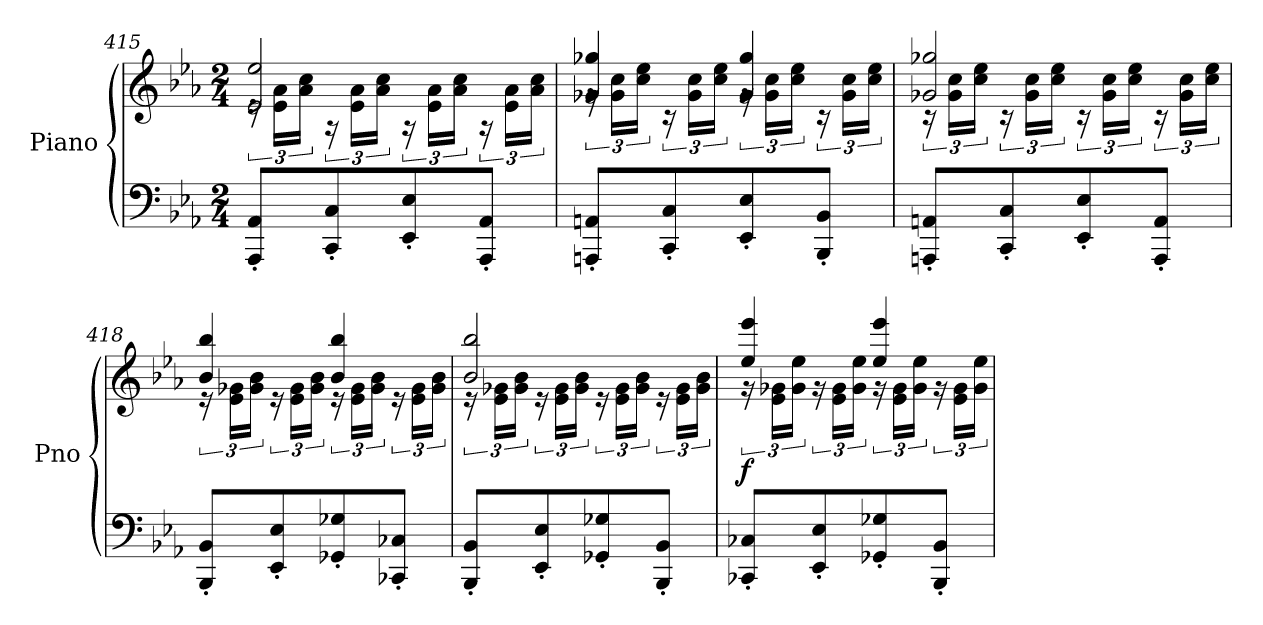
**kern	**kern	**dynam
*part1	*part1	*part1
*staff2	*staff1	*staff1/2
*I"Piano	*	*
*I'Pno	*	*
*clefF4	*clefG2	*
*k[b-e-a-]	*k[b-e-a-]	*
*M2/4	*M2/4	*
=415	=415	=415
*	*^	*
8AAA-/' 8AA-/'L	2e-/ 2ee-/	24re	.
.	.	24e-\ 24a-\LL	.
.	.	24a-\ 24cc\JJ	.
8CC/' 8C/'	.	24r	.
.	.	24e-\ 24a-\LL	.
.	.	24a-\ 24cc\JJ	.
8EE-/' 8E-/'	.	24r	.
.	.	24e-\ 24a-\LL	.
.	.	24a-\ 24cc\JJ	.
8AAA-/' 8AA-/'J	.	24r	.
.	.	24e-\ 24a-\LL	.
.	.	24a-\ 24cc\JJ	.
!!LO:LB:g=z	!!
=416	=416	=416	=416
8AAAn/' 8AAn/'L	4g-X/ 4gg-X/	24rg	.
.	.	24g-\ 24cc\LL	.
.	.	24cc\ 24ee-\JJ	.
8CC/' 8C/'	.	24r	.
.	.	24g-\ 24cc\LL	.
.	.	24cc\ 24ee-\JJ	.
8EE-/' 8E-/'	4g-/ 4gg-/	24rg	.
.	.	24g-\ 24cc\LL	.
.	.	24cc\ 24ee-\JJ	.
8BBB-/' 8BB-/'J	.	24r	.
.	.	24g-\ 24cc\LL	.
.	.	24cc\ 24ee-\JJ	.
=417	=417	=417	=417
8AAAn/' 8AAn/'L	2g-X/ 2gg-X/	24r	.
.	.	24g-\ 24cc\LL	.
.	.	24cc\ 24ee-\JJ	.
8CC/' 8C/'	.	24r	.
.	.	24g-\ 24cc\LL	.
.	.	24cc\ 24ee-\JJ	.
8EE-/' 8E-/'	.	24r	.
.	.	24g-\ 24cc\LL	.
.	.	24cc\ 24ee-\JJ	.
8AAA/' 8AA/'J	.	24r	.
.	.	24g-\ 24cc\LL	.
.	.	24cc\ 24ee-\JJ	.
=418	=418	=418	=418
8BBB-/' 8BB-/'L	4b-/ 4bb-/	24r	.
.	.	24e-\ 24g-X\LL	.
.	.	24g-\ 24b-\JJ	.
8EE-/' 8E-/'	.	24r	.
.	.	24e-\ 24g-\LL	.
.	.	24g-\ 24b-\JJ	.
8GG-X/' 8G-X/'	4b-/ 4bb-/	24r	.
.	.	24e-\ 24g-\LL	.
.	.	24g-\ 24b-\JJ	.
8CC-X/' 8C-X/'J	.	24r	.
.	.	24e-\ 24g-\LL	.
.	.	24g-\ 24b-\JJ	.
=419	=419	=419	=419
8BBB-/' 8BB-/'L	2b-/ 2bb-/	24r	.
.	.	24e-\ 24g-X\LL	.
.	.	24g-\ 24b-\JJ	.
8EE-/' 8E-/'	.	24r	.
.	.	24e-\ 24g-\LL	.
.	.	24g-\ 24b-\JJ	.
8GG-X/' 8G-X/'	.	24r	.
.	.	24e-\ 24g-\LL	.
.	.	24g-\ 24b-\JJ	.
8BBB-/' 8BB-/'J	.	24r	.
.	.	24e-\ 24g-\LL	.
.	.	24g-\ 24b-\JJ	.
!!LO:LB:g=z	!!
=420	=420	=420	=420
!	!	!	!LO:DY:b
8CC-X/' 8C-X/'L	4ee-/ 4eee-/	24r	f
.	.	24e-\ 24g-X\LL	.
.	.	24g-\ 24ee-\JJ	.
8EE-/' 8E-/'	.	24r	.
.	.	24e-\ 24g-\LL	.
.	.	24g-\ 24ee-\JJ	.
8GG-X/' 8G-X/'	4ee-/ 4eee-/	24r	.
.	.	24e-\ 24g-\LL	.
.	.	24g-\ 24ee-\JJ	.
8BBB-/' 8BB-/'J	.	24r	.
.	.	24e-\ 24g-\LL	.
.	.	24g-\ 24ee-\JJ	.
*	*v	*v	*
=	=	=
*-	*-	*-
